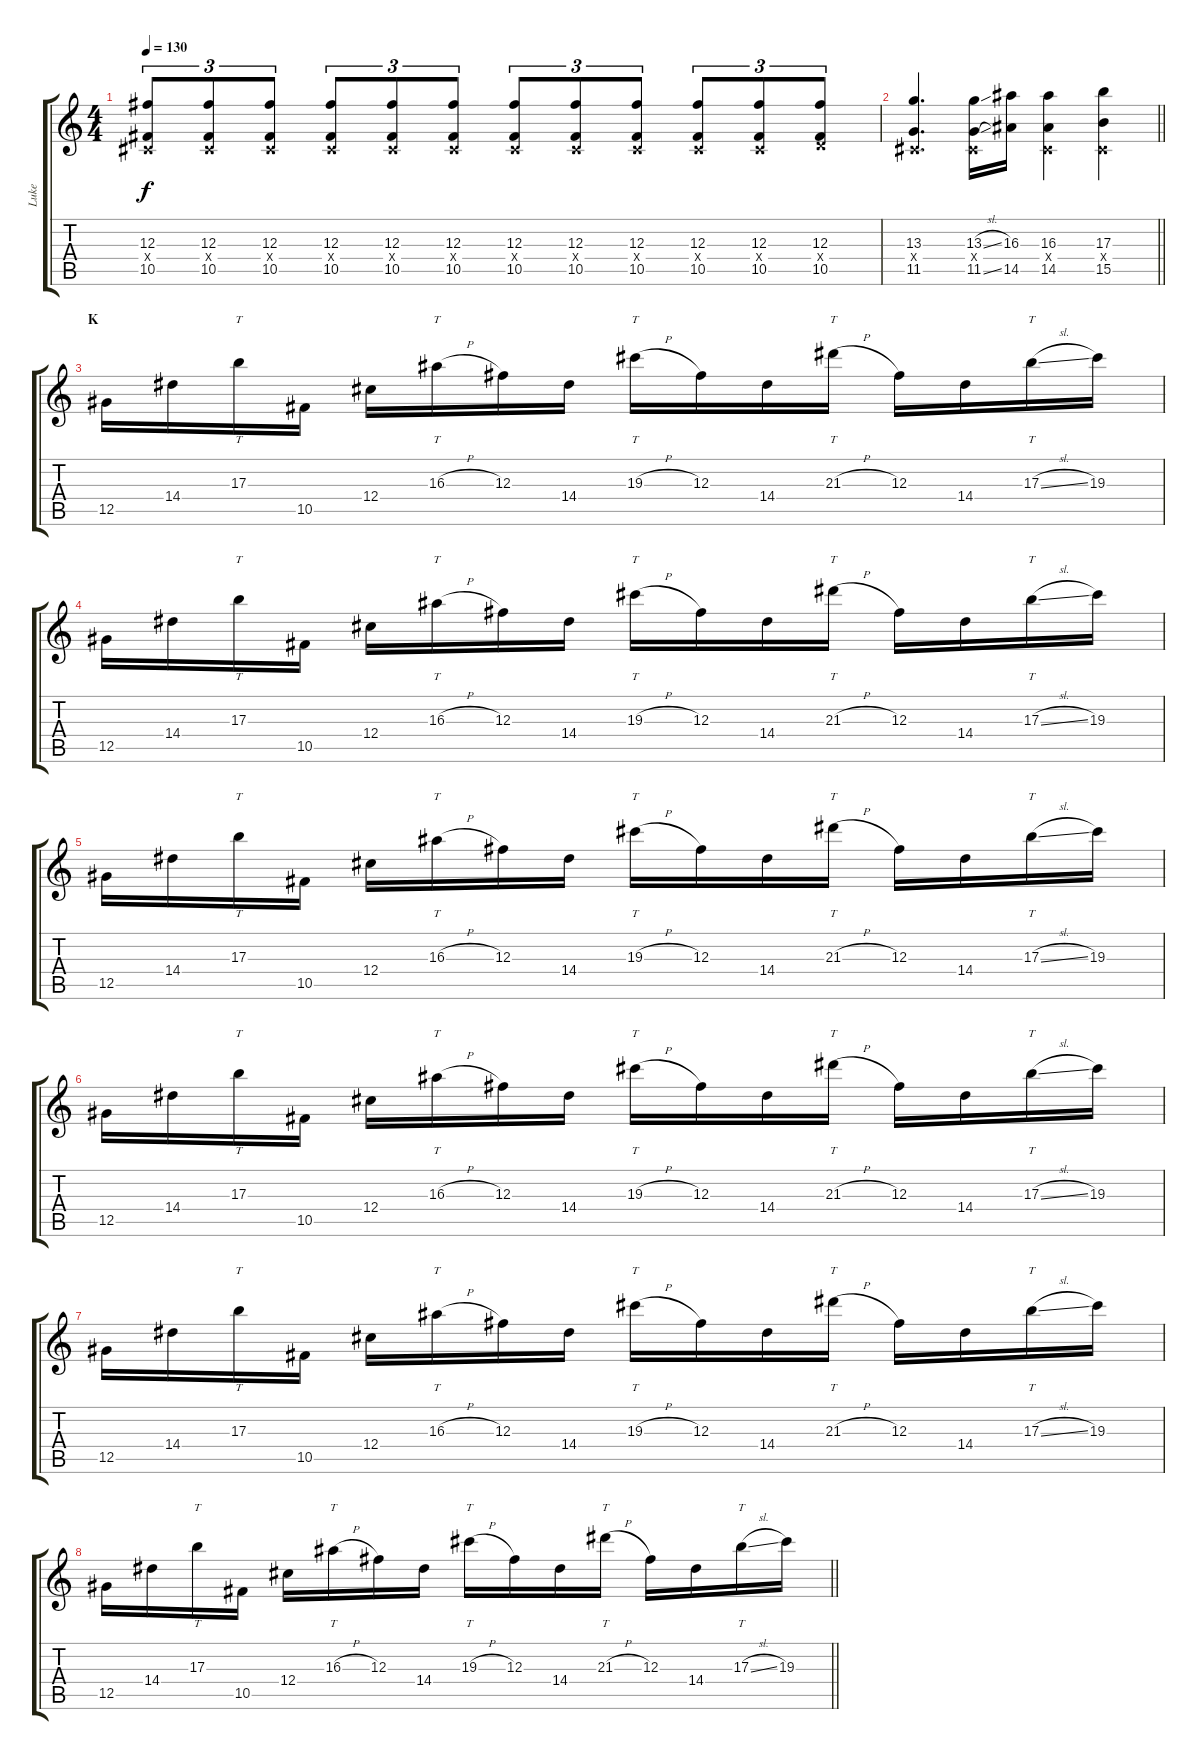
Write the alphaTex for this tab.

\track ("Luke" "Luke") {instrument overdrivenguitar}
\staff {score tabs}
\tuning (Eb4 Bb3 Gb3 Db3 Ab2 Eb2) {hide}
\ts (4 4)
\tempo 130
\clef g2
\ks c
(12.3 0.4{x} 10.5).8{tu (3 2) dy f} (12.3 0.4{x} 10.5).8{tu (3 2)} (12.3 0.4{x} 10.5).8{tu (3 2)} (12.3 0.4{x} 10.5).8{tu (3 2)} (12.3 0.4{x} 10.5).8{tu (3 2)} (12.3 0.4{x} 10.5).8{tu (3 2)} (12.3 0.4{x} 10.5).8{tu (3 2)} (12.3 0.4{x} 10.5).8{tu (3 2)} (12.3 0.4{x} 10.5).8{tu (3 2)} (12.3 0.4{x} 10.5).8{tu (3 2)} (12.3 0.4{x} 10.5).8{tu (3 2)} (12.3 1.4{x} 10.5).8{tu (3 2)} |
\barLineRight lightlight
(13.3 0.4{x} 11.5).4{d} (13.3{sl} 0.4{x} 11.5{sl}).16 (16.3 14.5).16 (16.3 0.4{x} 14.5).4 (17.3 0.4{x} 15.5).4 |
\section ("" "K")
12.5.16{volume 15} 14.4.16 17.3.16{tt} 10.5.16 12.4.16 16.3{h}.16{tt} 12.3.16 14.4.16 19.3{h}.16{tt} 12.3.16 14.4.16 21.3{h}.16{tt} 12.3.16 14.4.16 17.3{sl}.16{tt} 19.3.16 |
12.5.16 14.4.16 17.3.16{tt} 10.5.16 12.4.16 16.3{h}.16{tt} 12.3.16 14.4.16 19.3{h}.16{tt} 12.3.16 14.4.16 21.3{h}.16{tt} 12.3.16 14.4.16 17.3{sl}.16{tt} 19.3.16{volume 13} |
12.5.16{volume 15} 14.4.16 17.3.16{tt} 10.5.16 12.4.16 16.3{h}.16{tt} 12.3.16 14.4.16 19.3{h}.16{tt} 12.3.16 14.4.16 21.3{h}.16{tt} 12.3.16 14.4.16 17.3{sl}.16{tt} 19.3.16 |
12.5.16 14.4.16 17.3.16{tt} 10.5.16 12.4.16 16.3{h}.16{tt} 12.3.16 14.4.16 19.3{h}.16{tt} 12.3.16 14.4.16 21.3{h}.16{tt} 12.3.16 14.4.16 17.3{sl}.16{tt} 19.3.16{volume 13} |
12.5.16{volume 15} 14.4.16 17.3.16{tt} 10.5.16 12.4.16 16.3{h}.16{tt} 12.3.16 14.4.16 19.3{h}.16{tt} 12.3.16 14.4.16 21.3{h}.16{tt} 12.3.16 14.4.16 17.3{sl}.16{tt} 19.3.16 |
\barLineRight lightlight
12.5.16 14.4.16 17.3.16{tt} 10.5.16 12.4.16 16.3{h}.16{tt} 12.3.16 14.4.16 19.3{h}.16{tt} 12.3.16 14.4.16 21.3{h}.16{tt} 12.3.16 14.4.16 17.3{sl}.16{tt} 19.3.16{volume 13}
